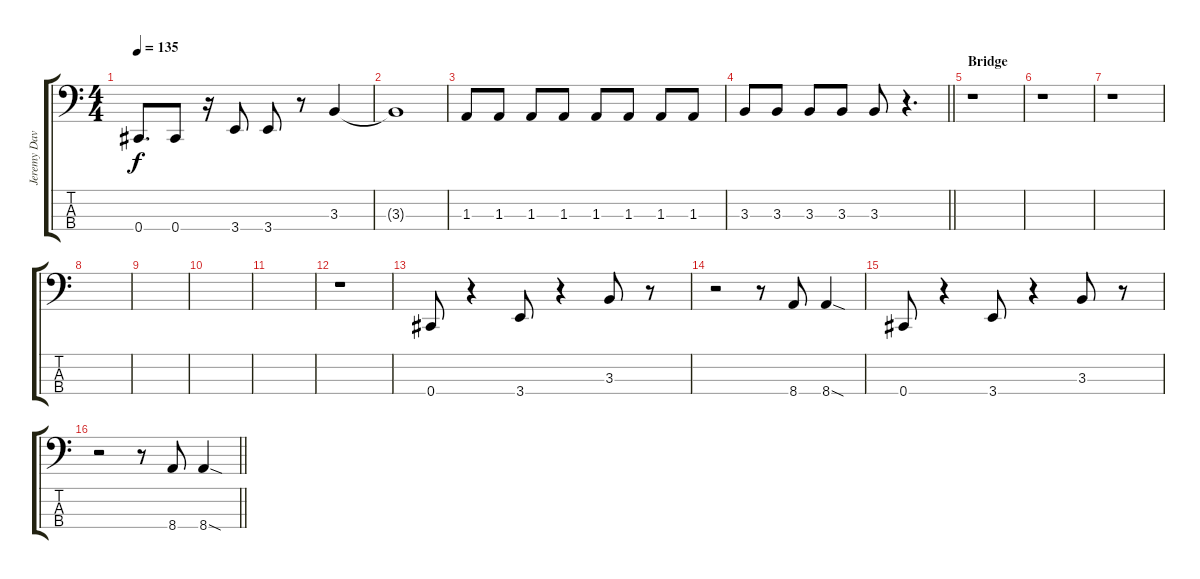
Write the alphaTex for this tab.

\track ("Jeremy Davis (Bass)" "Jeremy Dav") {instrument electricbasspick}
\staff {score tabs}
\tuning (Gb2 Db2 Ab1 Db1) {hide}
\ts (4 4)
\tempo 135
\clef f4
\ks c
0.4.8{d dy f} 0.4.8 r.16 3.4.8 3.4.8 r.8 3.3.4 |
3.3{t}.1 |
1.3.8 1.3.8 1.3.8 1.3.8 1.3.8 1.3.8 1.3.8 1.3.8 |
\barLineRight lightlight
3.3.8 3.3.8 3.3.8 3.3.8 3.3.8 r.4{d} |
\section ("" "Bridge")
r.1 |
r.1 |
r.1 |
|
|
|
|
r.1 |
0.4.8 r.4 3.4.8 r.4 3.3.8 r.8 |
r.2 r.8 8.4.8 8.4{sod}.4 |
0.4.8 r.4 3.4.8 r.4 3.3.8 r.8 |
\barLineRight lightlight
r.2 r.8 8.4.8 8.4{sod}.4
